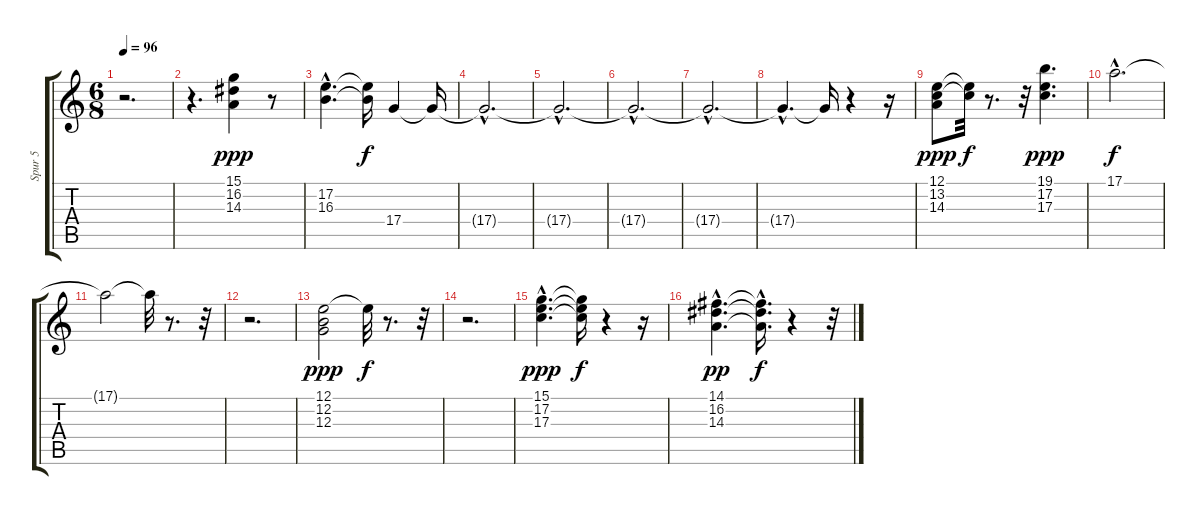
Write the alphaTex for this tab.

\track ("Spur 5" "Spur 5") {instrument rockorgan}
\staff {score tabs}
\tuning (E4 B3 G3 D3 A2 E2) {hide}
\ts (6 8)
\tempo 96
\clef g2
\ks c
r.2{d dy ppp instrument rockorgan} |
r.4{d} (15.1 16.2 14.3).4 r.8 |
(17.2{hac} 16.3{hac}).4{d} (17.2{t} 16.3{t}).16{dy f} 17.4.4 17.4{t}.16 |
17.4{hac t}.2{d} |
17.4{hac t}.2{d} |
17.4{hac t}.2{d} |
17.4{hac t}.2{d} |
17.4{hac t}.4{d} 17.4{t}.16 r.4 r.16 |
(12.1 13.2 14.3).8{dy ppp} (12.1{t} 13.2{t}).32{dy f} r.8{d} r.32 (19.1 17.2 17.3).4{d dy ppp} |
17.1{hac}.2{d dy f} |
17.1{t}.2 17.1{t}.32 r.8{d} r.32 |
r.2{d} |
(12.1 12.2 12.3).2{dy ppp} 12.1{t}.32{dy f} r.8{d} r.32 |
r.2{d} |
(15.1{hac} 17.2{hac} 17.3{hac}).4{d dy ppp} (15.1{t} 17.2{t} 17.3{t}).16{dy f} r.4 r.16 |
(14.1{hac} 16.2{hac} 14.3{hac}).4{d dy pp} (14.1{hac t} 16.2{hac t} 14.3{hac t}).16{d dy f} r.4 r.32
